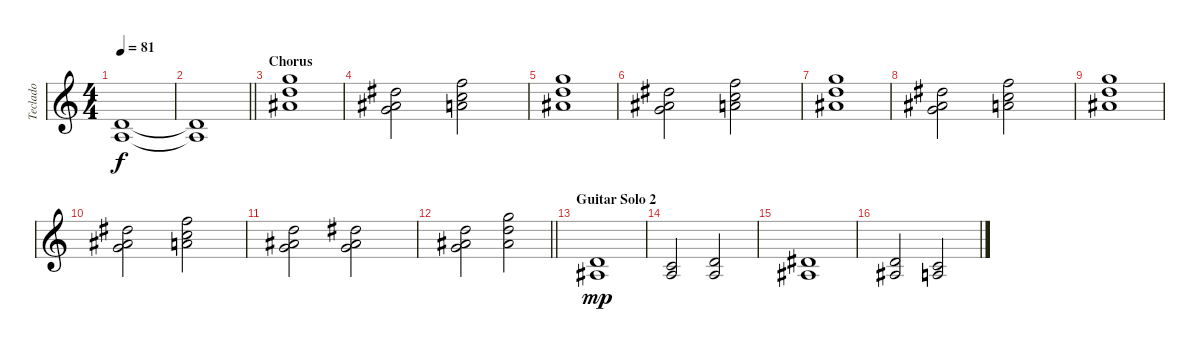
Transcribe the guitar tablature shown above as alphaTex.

\track ("Teclado" "Teclado") {instrument stringensemble1}
\staff {score}
\tuning (Eb4 Bb3 Gb3 Db3 Ab2 Eb2) {hide}
\ts (4 4)
\tempo 81
\clef g2
\ks c
(4.2 3.3).1{dy f} |
\barLineRight lightlight
(4.2{t} 3.3{t}).1 |
\section ("" "Chorus")
(16.1 16.2 16.3).1 |
(12.1 12.2 13.3).2 (14.1 14.2 15.3).2 |
(16.1 16.2 16.3).1 |
(12.1 12.2 13.3).2 (14.1 14.2 15.3).2 |
(16.1 16.2 16.3).1 |
(12.1 12.2 13.3).2 (14.1 14.2 15.3).2 |
(16.1 16.2 16.3).1 |
(12.1 12.2 13.3).2 (14.1 14.2 15.3).2 |
(11.1 12.2 13.3).2 (12.1 12.2 13.3).2 |
\barLineRight lightlight
(11.1 12.2 13.3).2 (16.1 16.2 16.3).2 |
\section ("" "Guitar Solo 2")
(4.2 4.3).1{dy mp} |
(2.2 3.3).2 (4.2 3.3).2 |
(5.2 4.3).1 |
(4.2 4.3).2 (2.2 3.3).2
